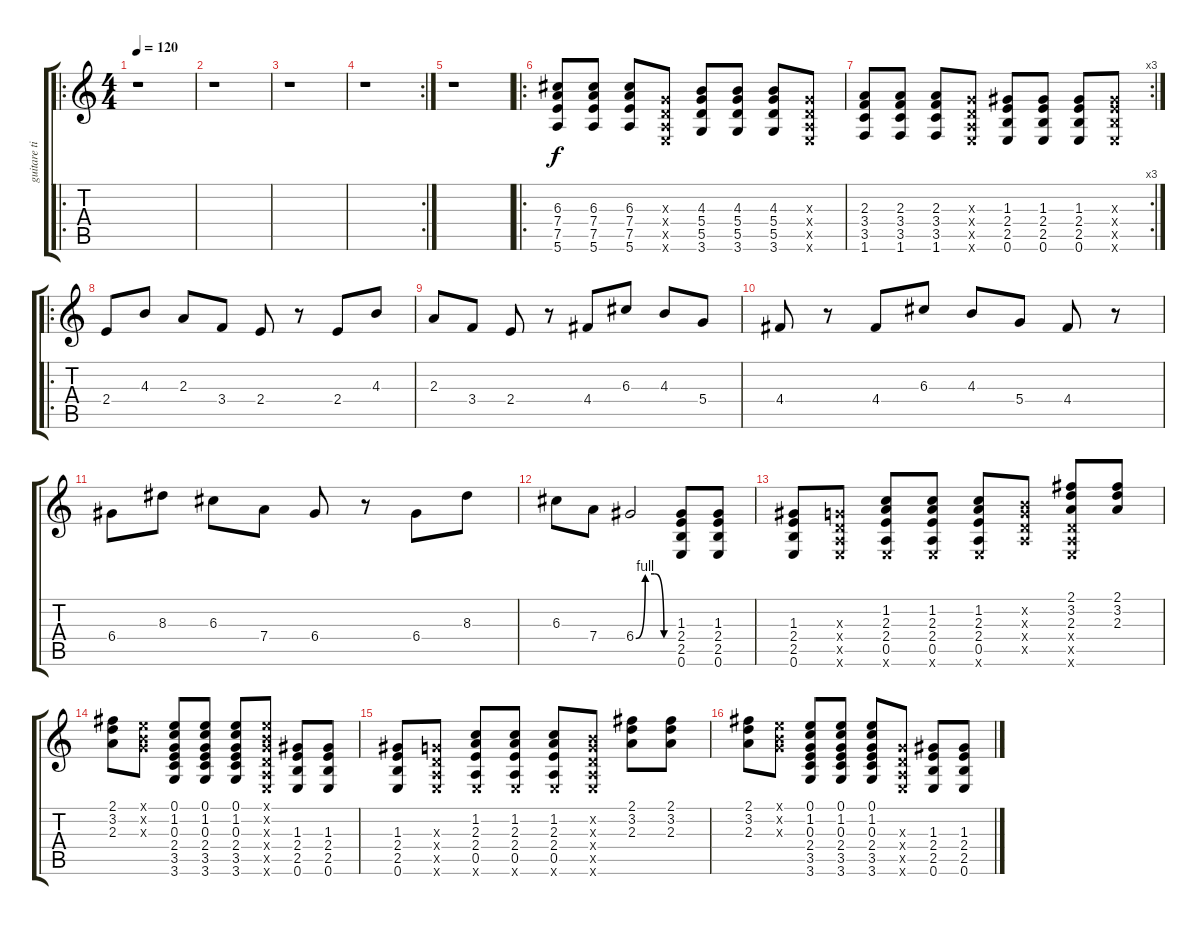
\track ("guitare titi" "guitare ti") {instrument overdrivenguitar}
\staff {score tabs}
\tuning (E4 B3 G3 D3 A2 E2) {hide}
\ro
\ts (4 4)
\tempo 120
\clef g2
\ks c
r.1{dy f instrument overdrivenguitar} |
r.1 |
r.1 |
\rc 2
r.1 |
r.1 |
\ro
(6.3 7.4 7.5 5.6).8 (6.3 7.4 7.5 5.6).8 (6.3 7.4 7.5 5.6).8 (0.3{x} 0.4{x} 0.5{x} 0.6{x}).8 (4.3 5.4 5.5 3.6).8 (4.3 5.4 5.5 3.6).8 (4.3 5.4 5.5 3.6).8 (0.3{x} 0.4{x} 0.5{x} 0.6{x}).8 |
\rc 3
(2.3 3.4 3.5 1.6).8 (2.3 3.4 3.5 1.6).8 (2.3 3.4 3.5 1.6).8 (0.3{x} 0.4{x} 0.5{x} 0.6{x}).8 (1.3 2.4 2.5 0.6).8 (1.3 2.4 2.5 0.6).8 (1.3 2.4 2.5 0.6).8 (1.3{x} 2.4{x} 2.5{x} 0.6{x}).8 |
\ro
2.4.8 4.3.8 2.3.8 3.4.8 2.4.8 r.8 2.4.8 4.3.8 |
2.3.8 3.4.8 2.4.8 r.8 4.4.8 6.3.8 4.3.8 5.4.8 |
4.4.8 r.8 4.4.8 6.3.8 4.3.8 5.4.8 4.4.8 r.8 |
6.4.8 8.3.8 6.3.8 7.4.8 6.4.8 r.8 6.4.8 8.3.8 |
6.3.8 7.4.8 6.4{be (custom 0 0 15 4 30 4 45 0 60 0)}.2 (1.3 2.4 2.5 0.6).8 (1.3 2.4 2.5 0.6).8 |
(1.3 2.4 2.5 0.6).8 (0.3{x} 0.4{x} 0.5{x} 0.6{x}).8 (1.2 2.3 2.4 0.5 0.6{x}).8 (1.2 2.3 2.4 0.5 0.6{x}).8 (1.2 2.3 2.4 0.5 0.6{x}).8 (0.2{x} 0.3{x} 0.4{x} 0.5{x}).8 (2.1 3.2 2.3 0.4{x} 0.5{x} 0.6{x}).8 (2.1 3.2 2.3).8 |
(2.1 3.2 2.3).8 (0.1{x} 0.2{x} 0.3{x}).8 (0.1 1.2 0.3 2.4 3.5 3.6).8 (0.1 1.2 0.3 2.4 3.5 3.6).8 (0.1 1.2 0.3 2.4 3.5 3.6).8 (0.1{x} 0.2{x} 0.3{x} 0.4{x} 0.5{x} 0.6{x}).8 (1.3 2.4 2.5 0.6).8 (1.3 2.4 2.5 0.6).8 |
(1.3 2.4 2.5 0.6).8 (0.3{x} 0.4{x} 0.5{x} 0.6{x}).8 (1.2 2.3 2.4 0.5 0.6{x}).8 (1.2 2.3 2.4 0.5 0.6{x}).8 (1.2 2.3 2.4 0.5 0.6{x}).8 (0.2{x} 0.3{x} 0.4{x} 0.5{x} 0.6{x}).8 (2.1 3.2 2.3).8 (2.1 3.2 2.3).8 |
(2.1 3.2 2.3).8 (0.1{x} 0.2{x} 0.3{x}).8 (0.1 1.2 0.3 2.4 3.5 3.6).8 (0.1 1.2 0.3 2.4 3.5 3.6).8 (0.1 1.2 0.3 2.4 3.5 3.6).8 (0.3{x} 0.4{x} 0.5{x} 0.6{x}).8 (1.3 2.4 2.5 0.6).8 (1.3 2.4 2.5 0.6).8
